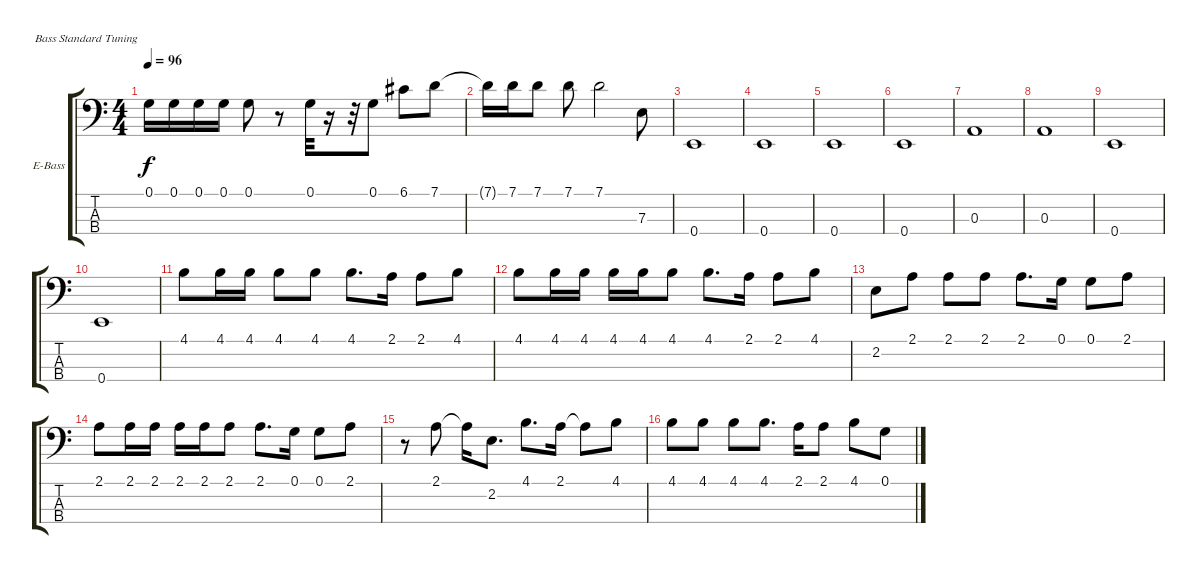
\bracketExtendMode groupsimilarinstruments
\firstSystemTrackNameOrientation horizontal
\otherSystemsTrackNameOrientation horizontal
\track ("Bass" "E-Bass") {instrument electricbassfinger}
\staff {score tabs}
\tuning (G2 D2 A1 E1)
\ts (4 4)
\tempo 96
\clef f4
\ks c
0.1.16{dy f} 0.1.16 0.1.16 0.1.16 0.1.8 r.8 0.1.32 r.16 r.32 0.1.8 6.1.8 7.1.8 |
7.1{t}.16 7.1.16 7.1.8 7.1.8 7.1.2 7.3.8 |
0.4.1 |
0.4.1 |
0.4.1 |
0.4.1 |
0.3.1 |
0.3.1 |
0.4.1 |
0.4.1 |
4.1.8 4.1.16 4.1.16 4.1.8 4.1.8 4.1.8{d} 2.1.16 2.1.8 4.1.8 |
4.1.8 4.1.16 4.1.16 4.1.16 4.1.16 4.1.8 4.1.8{d} 2.1.16 2.1.8 4.1.8 |
2.2.8 2.1.8 2.1.8 2.1.8 2.1.8{d} 0.1.16 0.1.8 2.1.8 |
2.1.8 2.1.16 2.1.16 2.1.16 2.1.16 2.1.8 2.1.8{d} 0.1.16 0.1.8 2.1.8 |
r.8 2.1.8 2.1{t}.16 2.2.8{d} 4.1.8{d} 2.1.16 2.1{t}.8 4.1.8 |
4.1.8 4.1.8 4.1.8 4.1.8{d} 2.1.16 2.1.8 4.1.8 0.1.8
